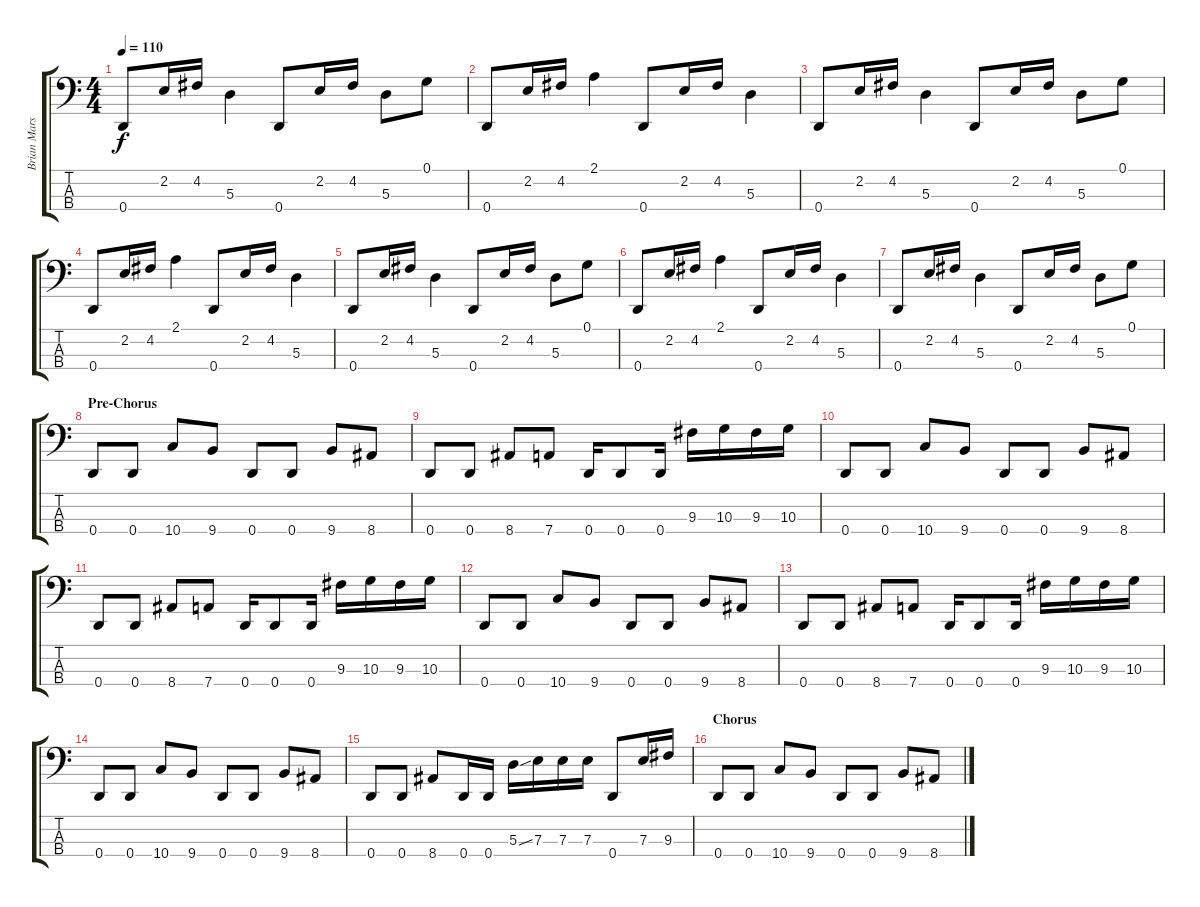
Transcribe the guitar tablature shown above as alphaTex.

\track ("Brian Marshall" "Brian Mars") {instrument electricbassfinger}
\staff {score tabs}
\tuning (G2 D2 A1 D1) {hide}
\ts (4 4)
\tempo 110
\clef f4
\ks c
0.4.8{dy f} 2.2.16 4.2.16 5.3.4 0.4.8 2.2.16 4.2.16 5.3.8 0.1.8 |
0.4.8 2.2.16 4.2.16 2.1.4 0.4.8 2.2.16 4.2.16 5.3.4 |
0.4.8 2.2.16 4.2.16 5.3.4 0.4.8 2.2.16 4.2.16 5.3.8 0.1.8 |
0.4.8 2.2.16 4.2.16 2.1.4 0.4.8 2.2.16 4.2.16 5.3.4 |
0.4.8 2.2.16 4.2.16 5.3.4 0.4.8 2.2.16 4.2.16 5.3.8 0.1.8 |
0.4.8 2.2.16 4.2.16 2.1.4 0.4.8 2.2.16 4.2.16 5.3.4 |
0.4.8 2.2.16 4.2.16 5.3.4 0.4.8 2.2.16 4.2.16 5.3.8 0.1.8 |
\section ("" "Pre-Chorus")
0.4.8 0.4.8 10.4.8 9.4.8 0.4.8 0.4.8 9.4.8 8.4.8 |
0.4.8 0.4.8 8.4.8 7.4.8 0.4.16 0.4.8 0.4.16 9.3.16 10.3.16 9.3.16 10.3.16 |
0.4.8 0.4.8 10.4.8 9.4.8 0.4.8 0.4.8 9.4.8 8.4.8 |
0.4.8 0.4.8 8.4.8 7.4.8 0.4.16 0.4.8 0.4.16 9.3.16 10.3.16 9.3.16 10.3.16 |
0.4.8 0.4.8 10.4.8 9.4.8 0.4.8 0.4.8 9.4.8 8.4.8 |
0.4.8 0.4.8 8.4.8 7.4.8 0.4.16 0.4.8 0.4.16 9.3.16 10.3.16 9.3.16 10.3.16 |
0.4.8 0.4.8 10.4.8 9.4.8 0.4.8 0.4.8 9.4.8 8.4.8 |
0.4.8 0.4.8 8.4.8 0.4.16 0.4.16 5.3{ss}.16 7.3.16 7.3.16 7.3.16 0.4.8 7.3.16 9.3.16 |
\section ("" "Chorus")
0.4.8 0.4.8 10.4.8 9.4.8 0.4.8 0.4.8 9.4.8 8.4.8
